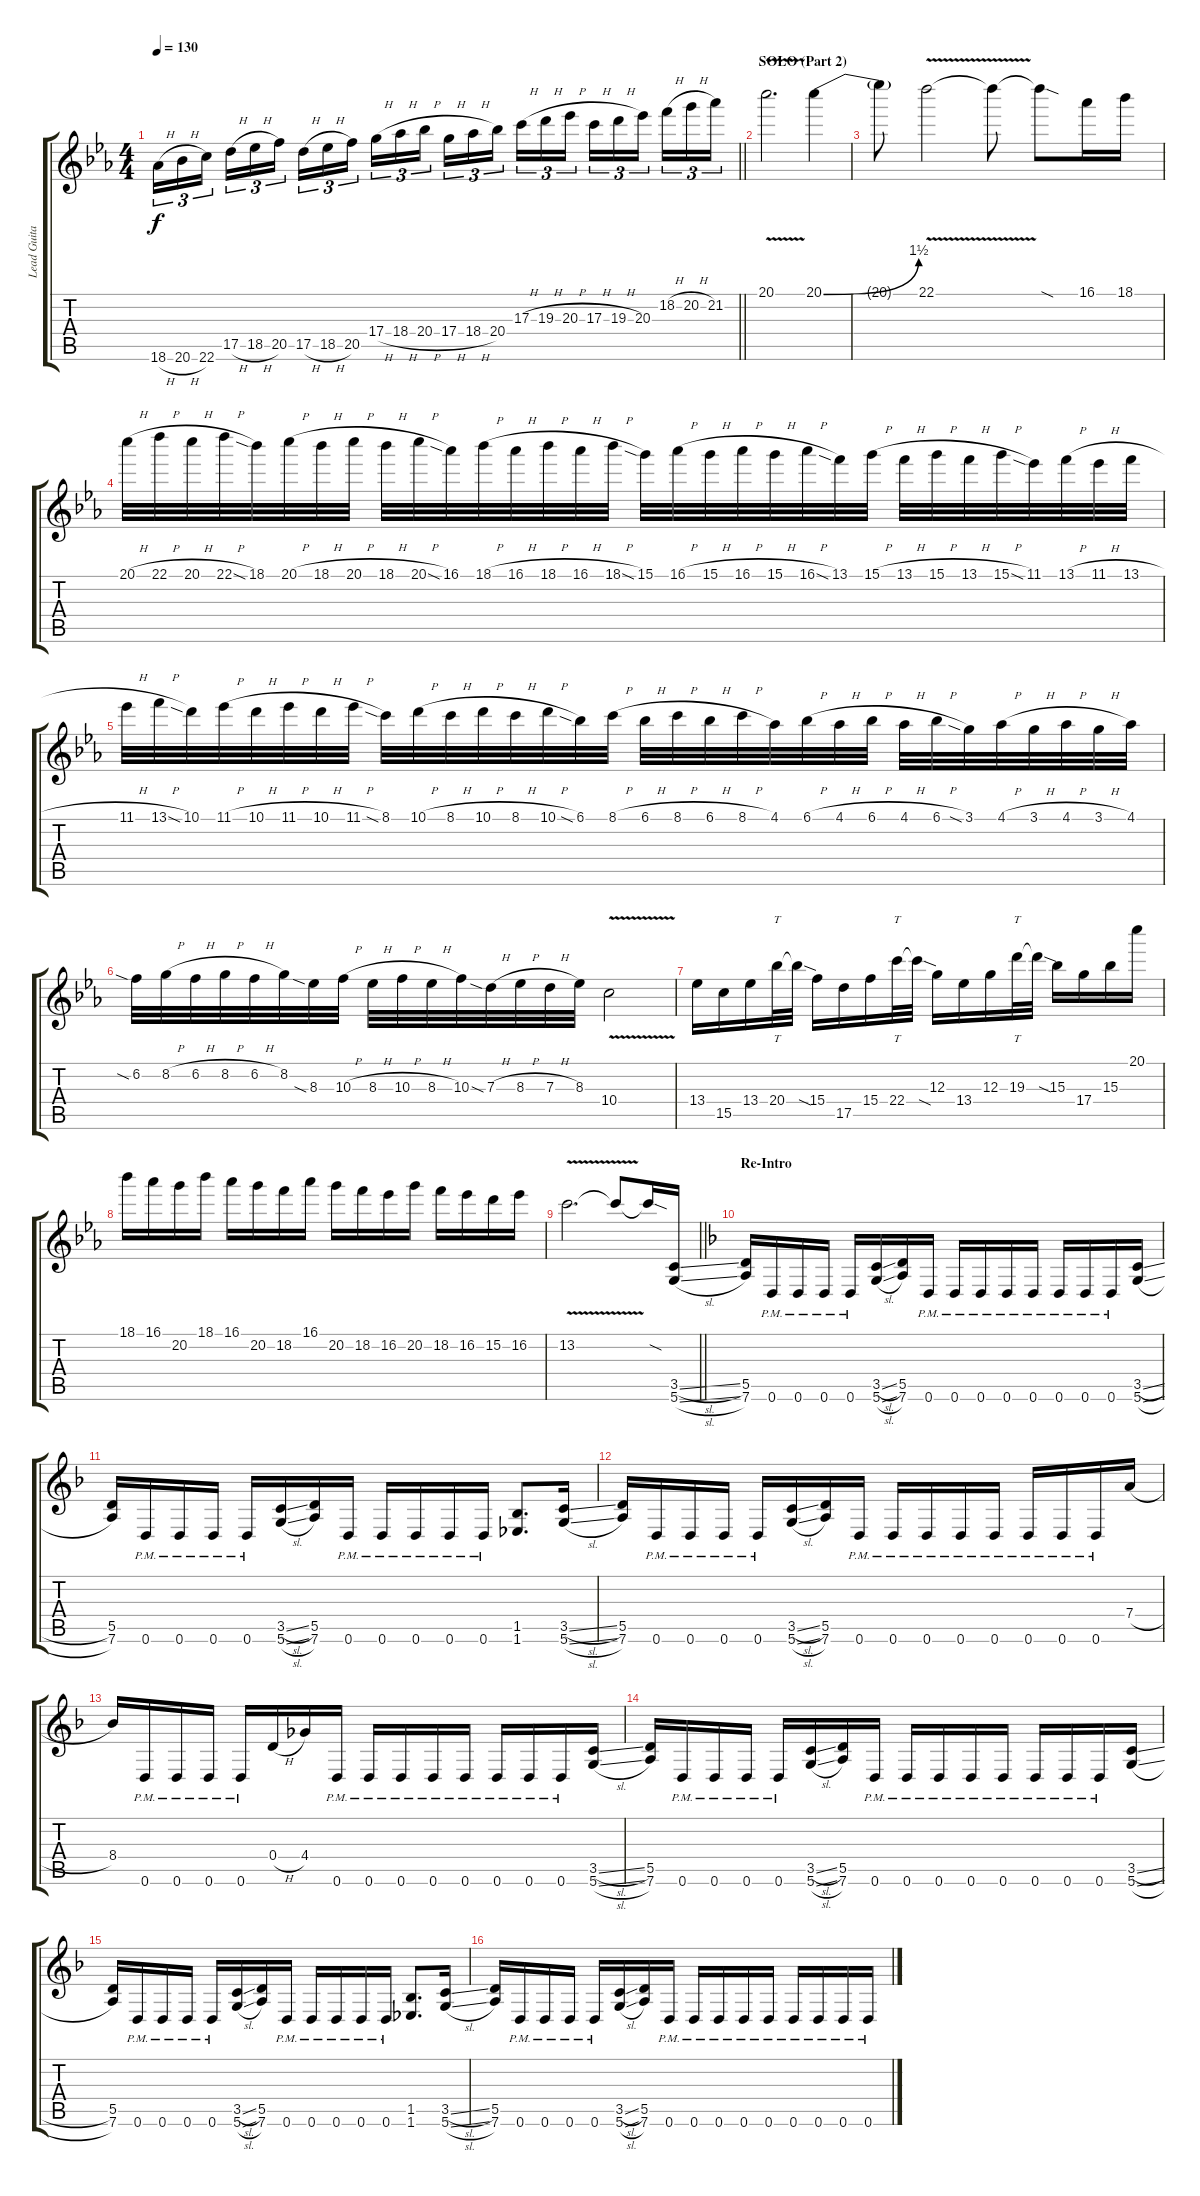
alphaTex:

\track ("Lead Guitar" "Lead Guita") {instrument distortionguitar}
\staff {score tabs}
\tuning (E4 B3 G3 D3 A2 D2) {hide}
\ts (4 4)
\tempo 130
\clef g2
\barLineRight lightlight
\ks cminor
18.6{h}.16{tu (3 2) dy f} 20.6{h}.16{tu (3 2)} 22.6.16{tu (3 2) beam splitsecondary} 17.5{h}.16{tu (3 2)} 18.5{h}.16{tu (3 2)} 20.5.16{tu (3 2)} 17.5{h}.16{tu (3 2)} 18.5{h}.16{tu (3 2)} 20.5.16{tu (3 2) beam splitsecondary} 17.4{h}.16{tu (3 2)} 18.4{h}.16{tu (3 2)} 20.4{h}.16{tu (3 2)} 17.4{h}.16{tu (3 2)} 18.4{h}.16{tu (3 2)} 20.4.16{tu (3 2) beam splitsecondary} 17.3{h}.16{tu (3 2)} 19.3{h}.16{tu (3 2)} 20.3{h}.16{tu (3 2)} 17.3{h}.16{tu (3 2)} 19.3{h}.16{tu (3 2)} 20.3.16{tu (3 2) beam splitsecondary} 18.2{h}.16{tu (3 2)} 20.2{h}.16{tu (3 2)} 21.2.16{tu (3 2)} |
\section ("" "SOLO (Part 2)")
20.1{v}.2{d} 20.1{be (bend 0 0 60 6)}.4 |
20.1{t}.8 22.1{v}.2 22.1{t}.8 22.1{sod t}.8 16.1.16 18.1.16 |
20.1{h}.32 22.1{h}.32 20.1{h}.32 22.1{h}.32 18.1{sia}.32 20.1{h}.32 18.1{h}.32 20.1{h}.32 18.1{h}.32 20.1{h}.32 16.1{sia}.32 18.1{h}.32 16.1{h}.32 18.1{h}.32 16.1{h}.32 18.1{h}.32 15.1{sia}.32 16.1{h}.32 15.1{h}.32 16.1{h}.32 15.1{h}.32 16.1{h}.32 13.1{sia}.32 15.1{h}.32 13.1{h}.32 15.1{h}.32 13.1{h}.32 15.1{h}.32 11.1{sia}.32 13.1{h}.32 11.1{h}.32 13.1{h}.32 |
11.1{h}.32 13.1{h}.32 10.1{sia}.32 11.1{h}.32 10.1{h}.32 11.1{h}.32 10.1{h}.32 11.1{h}.32 8.1{sia}.32 10.1{h}.32 8.1{h}.32 10.1{h}.32 8.1{h}.32 10.1{h}.32 6.1{sia}.32 8.1{h}.32 6.1{h}.32 8.1{h}.32 6.1{h}.32 8.1{h}.32 4.1.32 6.1{h}.32 4.1{h}.32 6.1{h}.32 4.1{h}.32 6.1{h}.32 3.1{sia}.32 4.1{h}.32 3.1{h}.32 4.1{h}.32 3.1{h}.32 4.1.32 |
6.2{sia}.32 8.2{h}.32 6.2{h}.32 8.2{h}.32 6.2{h}.32 8.2.32 8.3{sia}.32 10.3{h}.32 8.3{h}.32 10.3{h}.32 8.3{h}.32 10.3.32 7.3{sia h}.32 8.3{h}.32 7.3{h}.32 8.3.32 10.4{v}.2 |
13.4.16 15.5.16 13.4.16 20.4.32{tt} 20.4{sod t}.32 15.4.16 17.5.16 15.4.16 22.4.32{tt} 22.4{sod t}.32 12.3.16 13.4.16 12.3.16 19.3.32{tt} 19.3{sod t}.32 15.3.16 17.4.16 15.3.16 20.1.16 |
18.1.16 16.1.16 20.2.16 18.1.16 16.1.16 20.2.16 18.2.16 16.1.16 20.2.16 18.2.16 16.2.16 20.2.16 18.2.16 16.2.16 15.2.16 16.2.16 |
\barLineRight lightlight
13.2{v}.2{d} 13.2{t}.8 13.2{sod t}.16 (3.5{sl} 5.6{sl}).16 |
\section ("" "Re-Intro")
\ks dminor
(5.5 7.6).16 0.6{pm}.16 0.6{pm}.16 0.6{pm}.16 0.6{pm}.16 (3.5{sl} 5.6{sl}).16 (5.5 7.6).16 0.6{pm}.16 0.6{pm}.16 0.6{pm}.16 0.6{pm}.16 0.6{pm}.16 0.6{pm}.16 0.6{pm}.16 0.6{pm}.16 (3.5{sl} 5.6{sl}).16 |
(5.5 7.6).16 0.6{pm}.16 0.6{pm}.16 0.6{pm}.16 0.6{pm}.16 (3.5{sl} 5.6{sl}).16 (5.5 7.6).16 0.6{pm}.16 0.6{pm}.16 0.6{pm}.16 0.6{pm}.16 0.6{pm}.16 (1.5 1.6).8{d} (3.5{sl} 5.6{sl}).16 |
(5.5 7.6).16 0.6{pm}.16 0.6{pm}.16 0.6{pm}.16 0.6{pm}.16 (3.5{sl} 5.6{sl}).16 (5.5 7.6).16 0.6{pm}.16 0.6{pm}.16 0.6{pm}.16 0.6{pm}.16 0.6{pm}.16 0.6{pm}.16 0.6{pm}.16 0.6{pm}.16 7.4{h}.16 |
8.4.16 0.6{pm}.16 0.6{pm}.16 0.6{pm}.16 0.6{pm}.16 0.4{h}.16 4.4.16 0.6{pm}.16 0.6{pm}.16 0.6{pm}.16 0.6{pm}.16 0.6{pm}.16 0.6{pm}.16 0.6{pm}.16 0.6{pm}.16 (3.5{sl} 5.6{sl}).16 |
(5.5 7.6).16 0.6{pm}.16 0.6{pm}.16 0.6{pm}.16 0.6{pm}.16 (3.5{sl} 5.6{sl}).16 (5.5 7.6).16 0.6{pm}.16 0.6{pm}.16 0.6{pm}.16 0.6{pm}.16 0.6{pm}.16 0.6{pm}.16 0.6{pm}.16 0.6{pm}.16 (3.5{sl} 5.6{sl}).16 |
(5.5 7.6).16 0.6{pm}.16 0.6{pm}.16 0.6{pm}.16 0.6{pm}.16 (3.5{sl} 5.6{sl}).16 (5.5 7.6).16 0.6{pm}.16 0.6{pm}.16 0.6{pm}.16 0.6{pm}.16 0.6{pm}.16 (1.5 1.6).8{d} (3.5{sl} 5.6{sl}).16 |
(5.5 7.6).16 0.6{pm}.16 0.6{pm}.16 0.6{pm}.16 0.6{pm}.16 (3.5{sl} 5.6{sl}).16 (5.5 7.6).16 0.6{pm}.16 0.6{pm}.16 0.6{pm}.16 0.6{pm}.16 0.6{pm}.16 0.6{pm}.16 0.6{pm}.16 0.6{pm}.16 0.6{pm}.16
